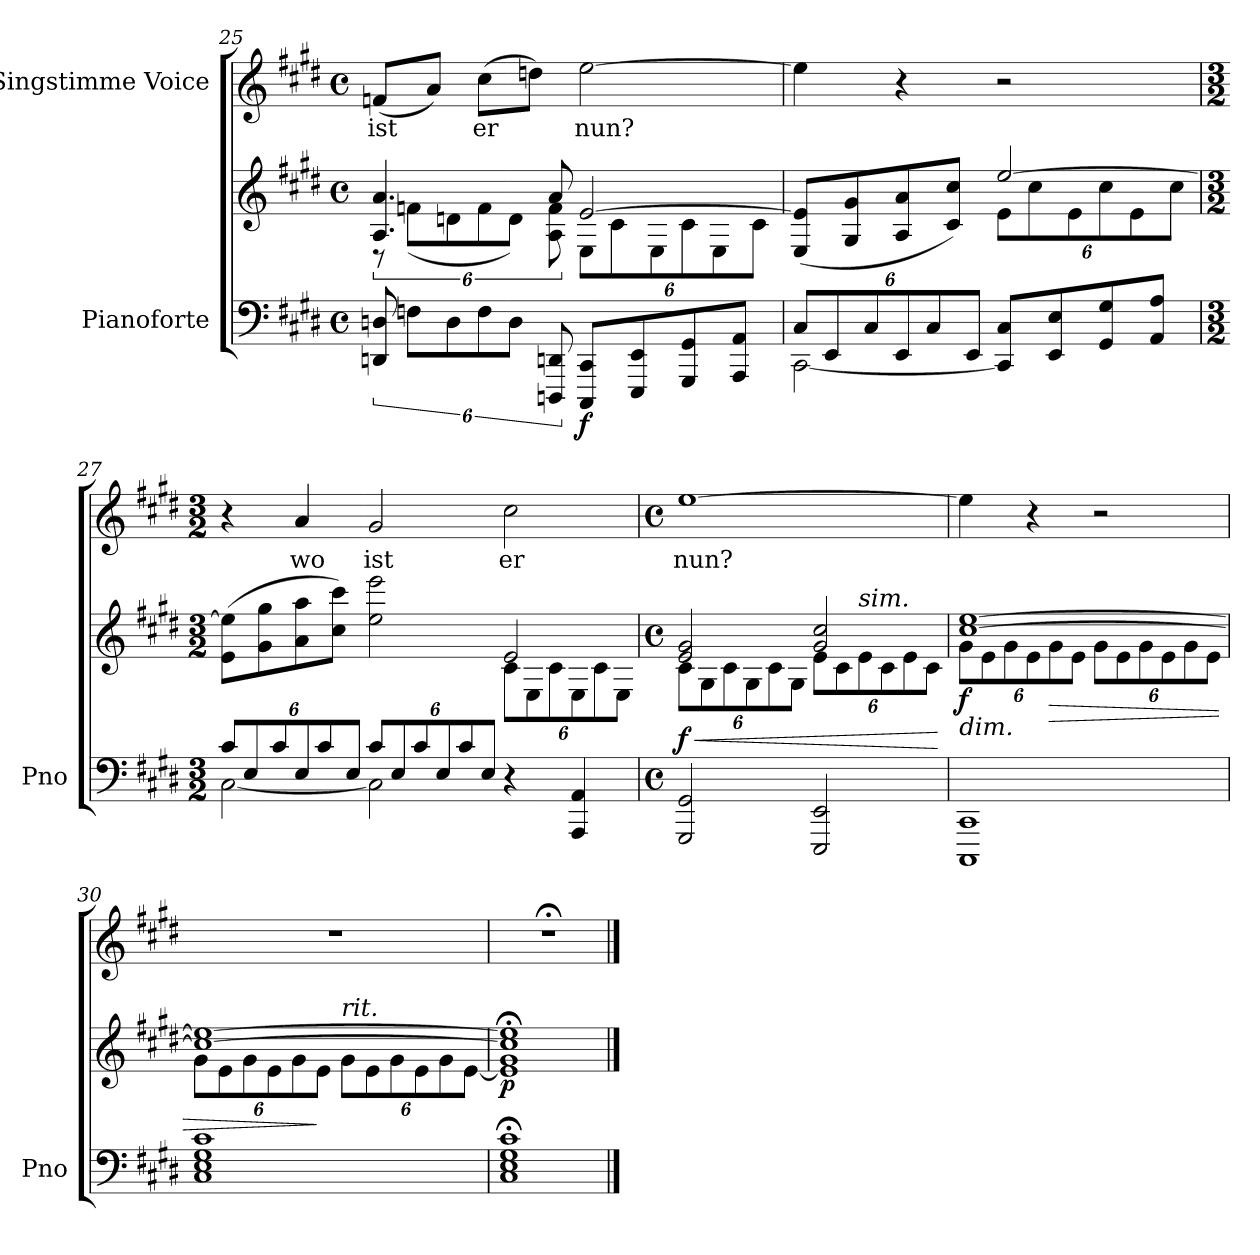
**kern	**kern	**dynam	**kern	**text
*part2	*part2	*part2	*part1	*part1
*staff3	*staff2	*staff2/3	*staff1	*staff1
*I"Pianoforte	*	*	*I"Singstimme Voice	*
*I'Pno	*	*	*	*
*clefF4	*clefG2	*	*clefG2	*
*k[f#c#g#d#]	*k[f#c#g#d#]	*	*k[f#c#g#d#]	*
*M4/4	*M4/4	*	*M4/4	*
*met(c)	*met(c)	*	*met(c)	*
=25	=25	=25	=25	=25
*	*^	*	*	*
*	*Xtuplet	*tuplet	*	*	*
12DDn/ 12Dn/	6.A/ 6.a/	12r	.	(8fn/L	ist
12Fn\L	.	(12fn\L	.	.	.
.	.	.	.	8a/J)	.
12D\	.	12dn\	.	.	.
12F\	12ryy	12f\	.	(8cc#\L	er
12D\J	12ryy	12d\J)	.	.	.
.	.	.	.	8ddn\J)	.
12DDDn/ 12DDn/	12a/	12A\ 12f\	.	.	.
*	*	*Xbrackettup	*	*	*
!	!	!	!LO:DY:b=2	!	!
8CCC#/ 8CC#/L	[2e/	12E\L	f	[2ee\	nun?
.	.	12c#\	.	.	.
8EEE/ 8EE/	.	.	.	.	.
.	.	12E\	.	.	.
8GGG#/ 8GG#/	.	12c#\	.	.	.
.	.	12E\	.	.	.
8AAA/ 8AA/J	.	.	.	.	.
.	.	12c#\J	.	.	.
=26	=26	=26	=26	=26	=26
*^	*	*	*	*	*
12C#/L	[2CC#\	(<8E/ 8e/]L	2ryy	.	4ee\]	.
12EE/	.	.	.	.	.	.
.	.	8G#/ 8g#/	.	.	.	.
12C#/	.	.	.	.	.	.
12EE/	.	8A/ 8a/	.	.	4r	.
12C#/	.	.	.	.	.	.
.	.	8c#/ 8cc#/J)	.	.	.	.
12EE/J	.	.	.	.	.	.
8CC#/] 8C#/L	2ryy	[2ee/	12e\L	.	2r	.
.	.	.	12cc#\	.	.	.
8EE/ 8E/	.	.	.	.	.	.
.	.	.	12e\	.	.	.
8GG#/ 8G#/	.	.	12cc#\	.	.	.
.	.	.	12e\	.	.	.
8AA/ 8A/J	.	.	.	.	.	.
.	.	.	12cc#\J	.	.	.
=27	=27	=27	=27	=27	=27	=27
*M3/2	*	*M3/2	*	*	*M3/2	*
12c#/L	[2C#\	(>8e\ 8ee\]L	1ryy	.	4r	.
12E/	.	.	.	.	.	.
.	.	8g#\ 8gg#\	.	.	.	.
12c#/	.	.	.	.	.	.
12E/	.	8a\ 8aa\	.	.	4a/	wo
12c#/	.	.	.	.	.	.
.	.	8cc#\ 8ccc#\J)	.	.	.	.
12E/J	.	.	.	.	.	.
12c#/L	2C#\]	2ee\ 2eee\	.	.	2g#/	ist
12E/	.	.	.	.	.	.
12c#/	.	.	.	.	.	.
12E/	.	.	.	.	.	.
12c#/	.	.	.	.	.	.
12E/J	.	.	.	.	.	.
4r	2ryy	2e/	12c#\L	.	2cc#\	er
.	.	.	12E\	.	.	.
.	.	.	12c#\	.	.	.
4AAA/ 4AA/	.	.	12E\	.	.	.
.	.	.	12c#\	.	.	.
.	.	.	12E\J	.	.	.
*v	*v	*	*	*	*	*
=28	=28	=28	=28	=28	=28
*M4/4	*M4/4	*	*	*M4/4	*
*met(c)	*met(c)	*	*	*met(c)	*
!	!	!	!LO:HP:b	!	!
!	!	!	!LO:DY:n=1:b	!	!
2GGG#/ 2GG#/	2e/ 2g#/	12c#\L	< f	[1ee	nun?
.	.	12G#\	.	.	.
.	.	12c#\	.	.	.
.	.	12G#\	.	.	.
.	.	12c#\	.	.	.
.	.	12G#\J	.	.	.
2EEE/ 2EE/	2g#/ 2cc#/	12e\L	.	.	.
.	.	12c#\	.	.	.
!	!	!LO:TX:i:t=sim.	!	!	!
.	.	12e\	.	.	.
.	.	12c#\	.	.	.
.	.	12e\	.	.	.
.	.	12c#\J	.	.	.
*	*v	*v	*	*	*
.	.	[	.	.
=29	=29	=29	=29	=29
*	*^	*	*	*
!	!LO:TX:b:i:t=dim.	!	!	!	!
!	!	!	!LO:DY:b	!	!
1CCC# 1CC#	[1cc# [1ee	12g#\L	f	4ee\]	.
.	.	12e\	.	.	.
.	.	12g#\	.	.	.
.	.	12e\	.	4r	.
!	!	!	!LO:HP:b	!	!
.	.	12g#\	>	.	.
.	.	12e\J	.	.	.
.	.	12g#\L	.	2r	.
.	.	12e\	.	.	.
.	.	12g#\	.	.	.
.	.	12e\	.	.	.
.	.	12g#\	.	.	.
.	.	12e\J	.	.	.
=30	=30	=30	=30	=30	=30
1C# 1E 1G# 1c#	1cc#_ 1ee_	12g#\L	.	1r	.
.	.	12e\	.	.	.
.	.	12g#\	.	.	.
.	.	12e\	.	.	.
.	.	12g#\	.	.	.
.	.	12e\J	]	.	.
!	!	!LO:TX:i:t=rit.	!	!	!
.	.	12g#\L	.	.	.
.	.	12e\	.	.	.
.	.	12g#\	.	.	.
.	.	12e\	.	.	.
.	.	12g#\	.	.	.
.	.	[12e\J	.	.	.
=31	=31	=31	=31	=31	=31
!	!	!	!LO:DY:b	!	!
1C#; 1E; 1G#; 1c#;	1cc#];< 1ee];<	1e] 1g#	p	1r;<	.
*	*v	*v	*	*	*
==	==	==	==	==
*-	*-	*-	*-	*-
